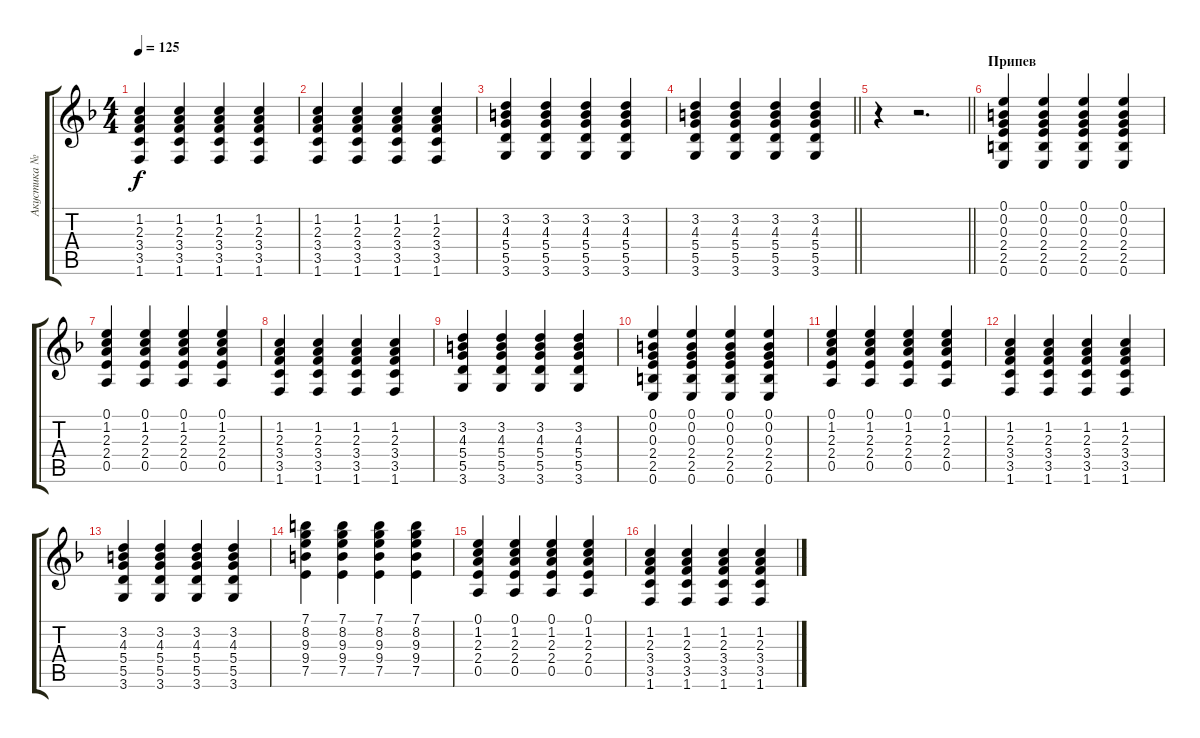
\track ("Акустика №2" "Акустика №") {instrument acousticguitarsteel}
\staff {score tabs}
\tuning (E4 B3 G3 D3 A2 E2) {hide}
\ts (4 4)
\tempo 125
\clef g2
\ks f
(1.2 2.3 3.4 3.5 1.6).4{dy f} (1.2 2.3 3.4 3.5 1.6).4 (1.2 2.3 3.4 3.5 1.6).4 (1.2 2.3 3.4 3.5 1.6).4 |
(1.2 2.3 3.4 3.5 1.6).4 (1.2 2.3 3.4 3.5 1.6).4 (1.2 2.3 3.4 3.5 1.6).4 (1.2 2.3 3.4 3.5 1.6).4 |
(3.2 4.3 5.4 5.5 3.6).4 (3.2 4.3 5.4 5.5 3.6).4 (3.2 4.3 5.4 5.5 3.6).4 (3.2 4.3 5.4 5.5 3.6).4 |
\barLineRight lightlight
(3.2 4.3 5.4 5.5 3.6).4 (3.2 4.3 5.4 5.5 3.6).4 (3.2 4.3 5.4 5.5 3.6).4 (3.2 4.3 5.4 5.5 3.6).4 |
\section ("" "")
\barLineRight lightlight
r.4 r.2{d} |
\section ("" "Припев")
(0.1 0.2 0.3 2.4 2.5 0.6).4 (0.1 0.2 0.3 2.4 2.5 0.6).4 (0.1 0.2 0.3 2.4 2.5 0.6).4 (0.1 0.2 0.3 2.4 2.5 0.6).4 |
(0.1 1.2 2.3 2.4 0.5).4 (0.1 1.2 2.3 2.4 0.5).4 (0.1 1.2 2.3 2.4 0.5).4 (0.1 1.2 2.3 2.4 0.5).4 |
(1.2 2.3 3.4 3.5 1.6).4 (1.2 2.3 3.4 3.5 1.6).4 (1.2 2.3 3.4 3.5 1.6).4 (1.2 2.3 3.4 3.5 1.6).4 |
(3.2 4.3 5.4 5.5 3.6).4 (3.2 4.3 5.4 5.5 3.6).4 (3.2 4.3 5.4 5.5 3.6).4 (3.2 4.3 5.4 5.5 3.6).4 |
(0.1 0.2 0.3 2.4 2.5 0.6).4 (0.1 0.2 0.3 2.4 2.5 0.6).4 (0.1 0.2 0.3 2.4 2.5 0.6).4 (0.1 0.2 0.3 2.4 2.5 0.6).4 |
(0.1 1.2 2.3 2.4 0.5).4 (0.1 1.2 2.3 2.4 0.5).4 (0.1 1.2 2.3 2.4 0.5).4 (0.1 1.2 2.3 2.4 0.5).4 |
(1.2 2.3 3.4 3.5 1.6).4 (1.2 2.3 3.4 3.5 1.6).4 (1.2 2.3 3.4 3.5 1.6).4 (1.2 2.3 3.4 3.5 1.6).4 |
(3.2 4.3 5.4 5.5 3.6).4 (3.2 4.3 5.4 5.5 3.6).4 (3.2 4.3 5.4 5.5 3.6).4 (3.2 4.3 5.4 5.5 3.6).4 |
(7.1 8.2 9.3 9.4 7.5).4 (7.1 8.2 9.3 9.4 7.5).4 (7.1 8.2 9.3 9.4 7.5).4 (7.1 8.2 9.3 9.4 7.5).4 |
(0.1 1.2 2.3 2.4 0.5).4 (0.1 1.2 2.3 2.4 0.5).4 (0.1 1.2 2.3 2.4 0.5).4 (0.1 1.2 2.3 2.4 0.5).4 |
(1.2 2.3 3.4 3.5 1.6).4 (1.2 2.3 3.4 3.5 1.6).4 (1.2 2.3 3.4 3.5 1.6).4 (1.2 2.3 3.4 3.5 1.6).4
